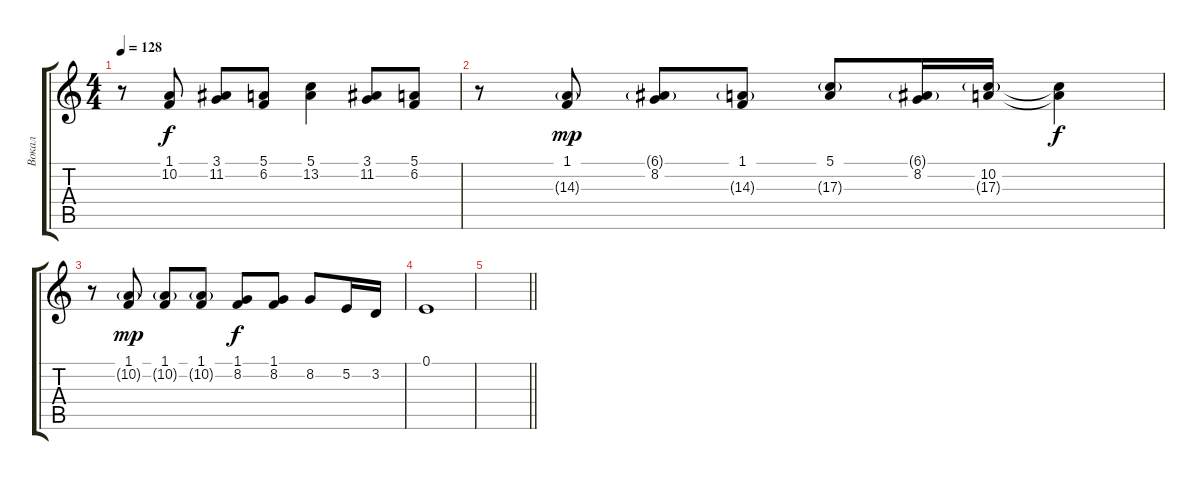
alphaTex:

\track ("Вокал" "Вокал") {instrument oboe}
\staff {score tabs}
\tuning (E4 B3 G3 D3 A2 E2) {hide}
\ts (4 4)
\tempo 128
\clef g2
\ks c
r.8{dy mp} (1.1 10.2).8{dy f} (3.1 11.2).8 (5.1 6.2).8 (5.1 13.2).4 (3.1 11.2).8 (5.1 6.2).8 |
r.8 (1.1 14.3{g}).8{dy mp} (6.1{g} 8.2).8 (1.1 14.3{g}).8 (5.1 17.3{g}).8 (6.1{g} 8.2).16 (10.2 17.3{g}).16 (10.2{t} 17.3{t}).4{dy f} |
r.8 (1.1 10.2{g}).8{dy mp} (1.1 10.2{g}).8 (1.1 10.2{g}).8 (1.1 8.2).8{dy f} (1.1 8.2).8 8.2.8 5.2.16 3.2.16 |
0.1.1 |
\barLineRight lightlight
